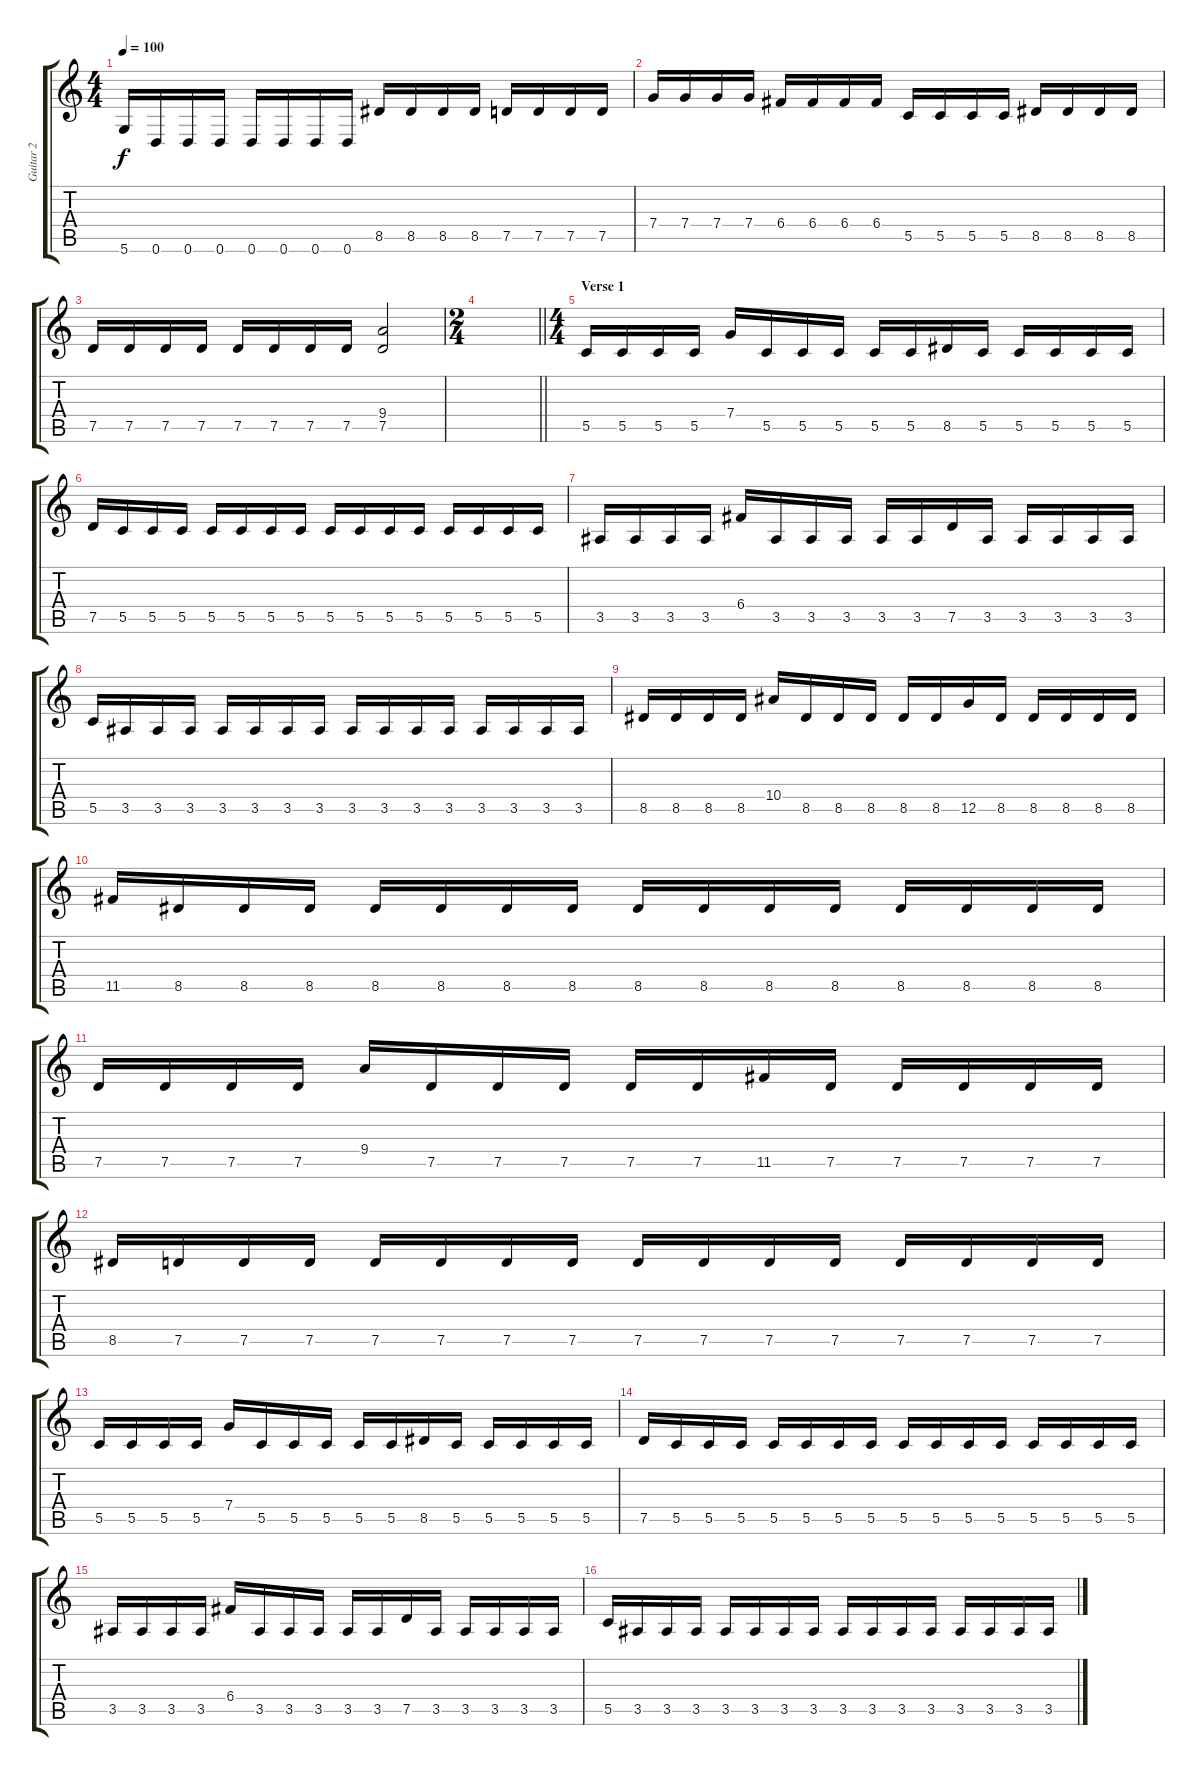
\track ("Guitar 2" "Guitar 2") {instrument overdrivenguitar}
\staff {score tabs}
\tuning (D4 A3 F3 C3 G2 D2) {hide}
\ts (4 4)
\tempo 100
\clef g2
\ks c
5.6.16{dy f} 0.6.16 0.6.16 0.6.16 0.6.16 0.6.16 0.6.16 0.6.16 8.5.16 8.5.16 8.5.16 8.5.16 7.5.16 7.5.16 7.5.16 7.5.16 |
7.4.16 7.4.16 7.4.16 7.4.16 6.4.16 6.4.16 6.4.16 6.4.16 5.5.16 5.5.16 5.5.16 5.5.16 8.5.16 8.5.16 8.5.16 8.5.16 |
7.5.16 7.5.16 7.5.16 7.5.16 7.5.16 7.5.16 7.5.16 7.5.16 (9.4 7.5).2 |
\ts (2 4)
\barLineRight lightlight
|
\ts (4 4)
\section ("" "Verse 1")
5.5.16 5.5.16 5.5.16 5.5.16 7.4.16 5.5.16 5.5.16 5.5.16 5.5.16 5.5.16 8.5.16 5.5.16 5.5.16 5.5.16 5.5.16 5.5.16 |
7.5.16 5.5.16 5.5.16 5.5.16 5.5.16 5.5.16 5.5.16 5.5.16 5.5.16 5.5.16 5.5.16 5.5.16 5.5.16 5.5.16 5.5.16 5.5.16 |
3.5.16 3.5.16 3.5.16 3.5.16 6.4.16 3.5.16 3.5.16 3.5.16 3.5.16 3.5.16 7.5.16 3.5.16 3.5.16 3.5.16 3.5.16 3.5.16 |
5.5.16 3.5.16 3.5.16 3.5.16 3.5.16 3.5.16 3.5.16 3.5.16 3.5.16 3.5.16 3.5.16 3.5.16 3.5.16 3.5.16 3.5.16 3.5.16 |
8.5.16 8.5.16 8.5.16 8.5.16 10.4.16 8.5.16 8.5.16 8.5.16 8.5.16 8.5.16 12.5.16 8.5.16 8.5.16 8.5.16 8.5.16 8.5.16 |
11.5.16 8.5.16 8.5.16 8.5.16 8.5.16 8.5.16 8.5.16 8.5.16 8.5.16 8.5.16 8.5.16 8.5.16 8.5.16 8.5.16 8.5.16 8.5.16 |
7.5.16 7.5.16 7.5.16 7.5.16 9.4.16 7.5.16 7.5.16 7.5.16 7.5.16 7.5.16 11.5.16 7.5.16 7.5.16 7.5.16 7.5.16 7.5.16 |
8.5.16 7.5.16 7.5.16 7.5.16 7.5.16 7.5.16 7.5.16 7.5.16 7.5.16 7.5.16 7.5.16 7.5.16 7.5.16 7.5.16 7.5.16 7.5.16 |
5.5.16 5.5.16 5.5.16 5.5.16 7.4.16 5.5.16 5.5.16 5.5.16 5.5.16 5.5.16 8.5.16 5.5.16 5.5.16 5.5.16 5.5.16 5.5.16 |
7.5.16 5.5.16 5.5.16 5.5.16 5.5.16 5.5.16 5.5.16 5.5.16 5.5.16 5.5.16 5.5.16 5.5.16 5.5.16 5.5.16 5.5.16 5.5.16 |
3.5.16 3.5.16 3.5.16 3.5.16 6.4.16 3.5.16 3.5.16 3.5.16 3.5.16 3.5.16 7.5.16 3.5.16 3.5.16 3.5.16 3.5.16 3.5.16 |
5.5.16 3.5.16 3.5.16 3.5.16 3.5.16 3.5.16 3.5.16 3.5.16 3.5.16 3.5.16 3.5.16 3.5.16 3.5.16 3.5.16 3.5.16 3.5.16
